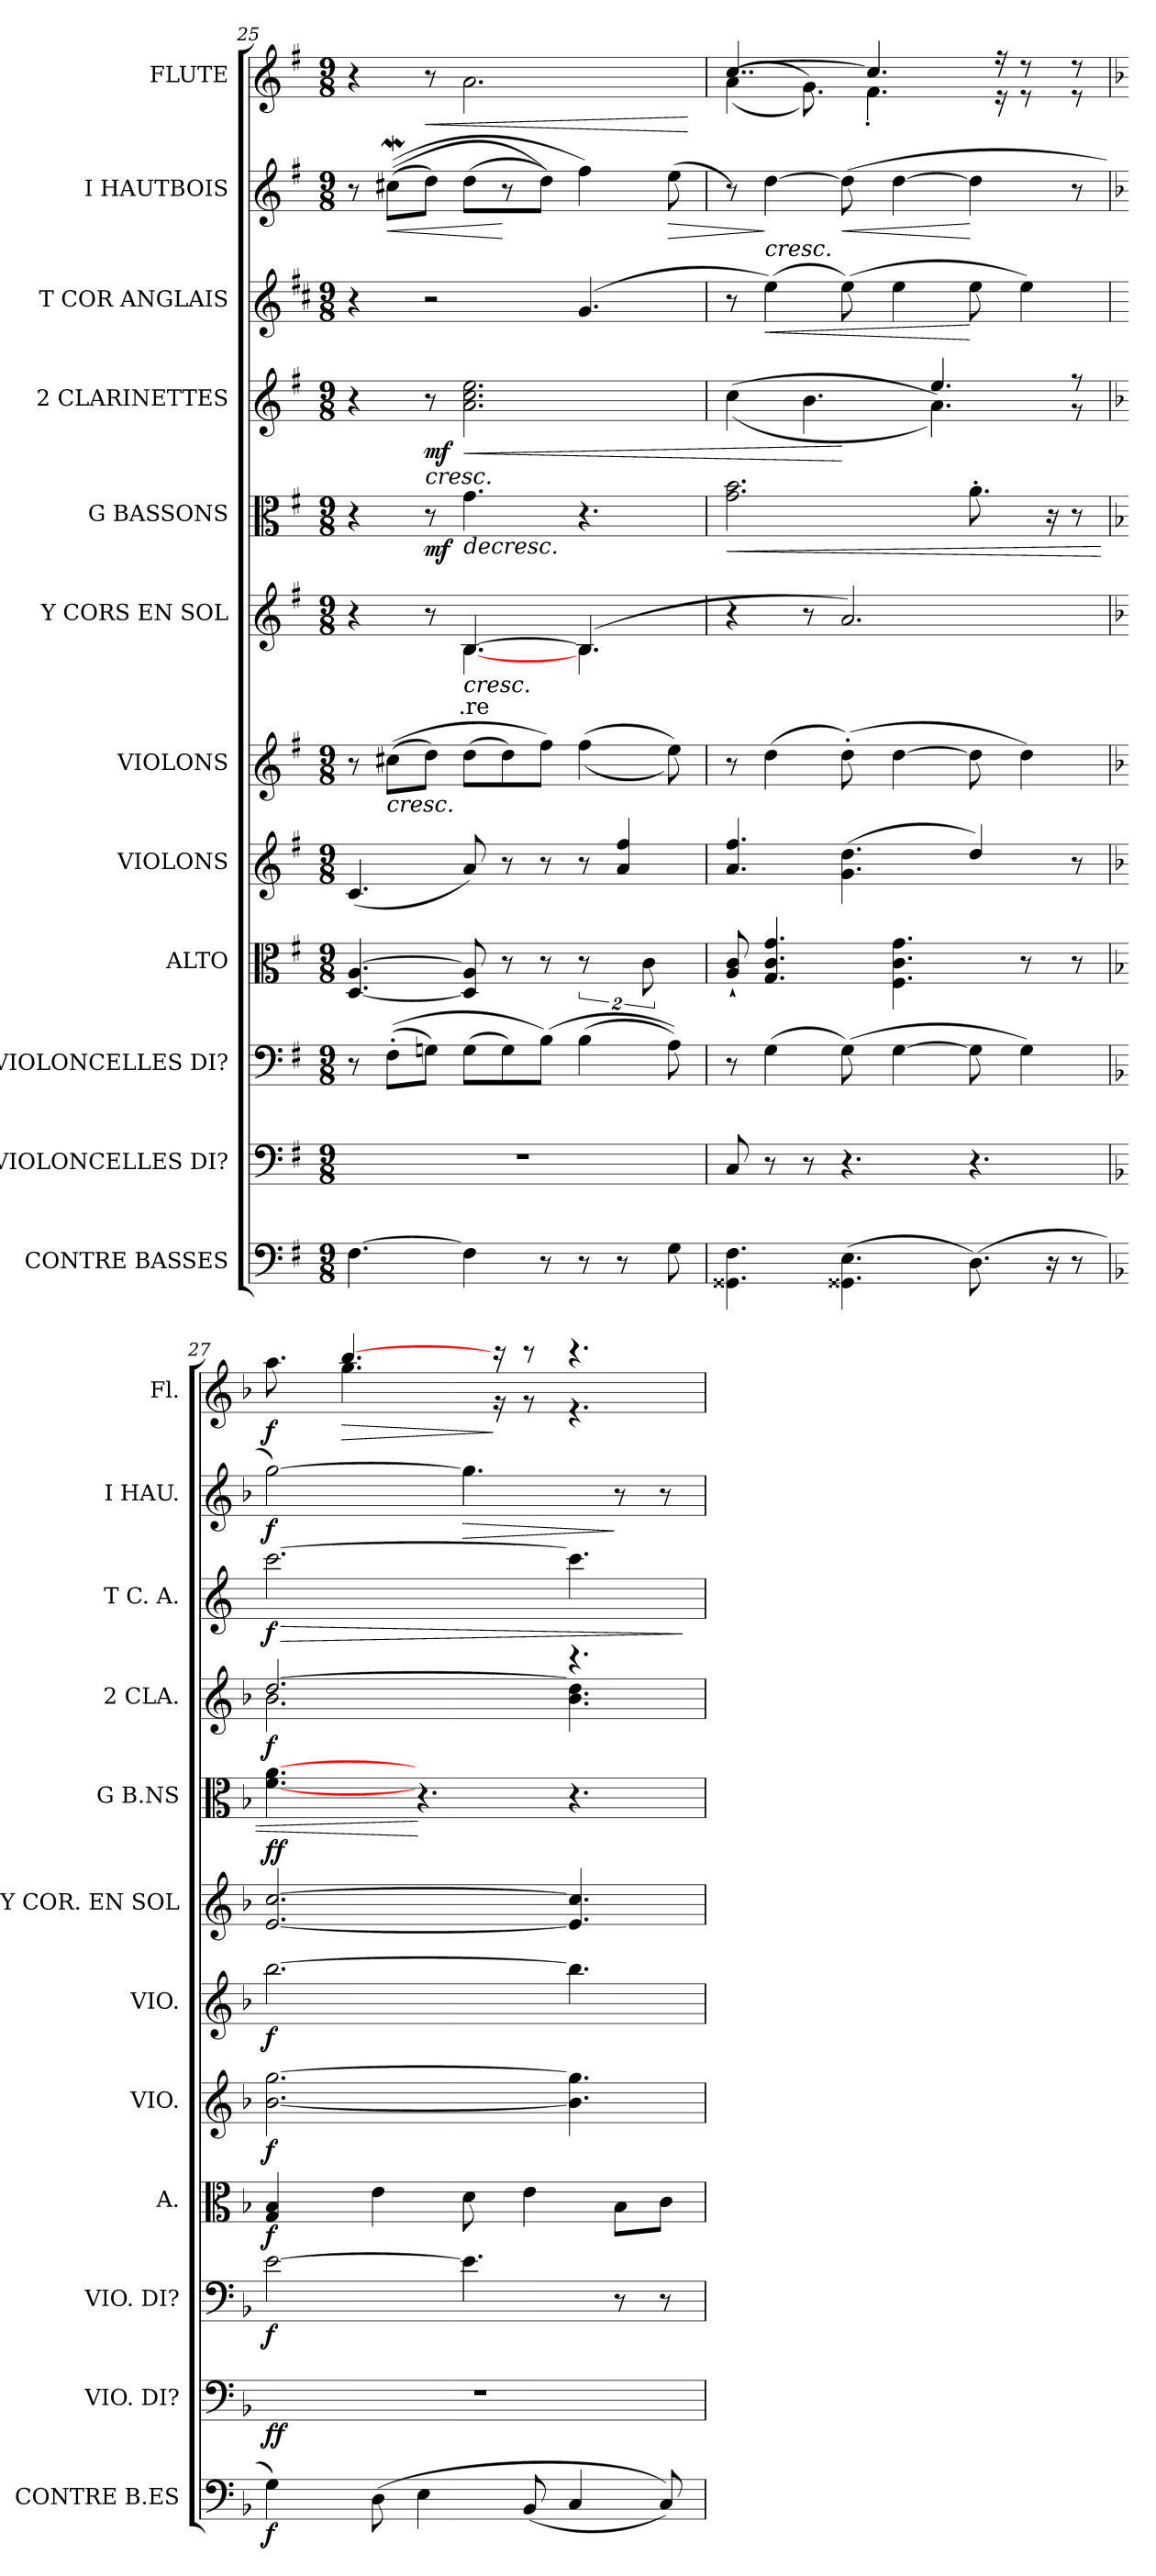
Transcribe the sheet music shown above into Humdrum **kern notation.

**kern	**dynam	**kern	**dynam	**kern	**dynam	**kern	**dynam	**kern	**dynam	**kern	**dynam	**kern	**text	**dynam	**kern	**dynam	**kern	**dynam	**kern	**dynam	**kern	**dynam	**kern	**dynam
*part12	*part12	*part11	*part11	*part10	*part10	*part9	*part9	*part8	*part8	*part7	*part7	*part6	*part6	*part6	*part5	*part5	*part4	*part4	*part3	*part3	*part2	*part2	*part1	*part1
*staff12	*staff12	*staff11	*staff11	*staff10	*staff10	*staff9	*staff9	*staff8	*staff8	*staff7	*staff7	*staff6	*staff6	*staff6	*staff5	*staff5	*staff4	*staff4	*staff3	*staff3	*staff2	*staff2	*staff1	*staff1
*I"CONTRE BASSES	*	*I"VIOLONCELLES DI?	*	*I"VIOLONCELLES DI?	*	*I"ALTO	*	*I"VIOLONS	*	*I"VIOLONS	*	*I"Y CORS EN SOL	*	*	*I"G BASSONS	*	*I"2 CLARINETTES	*	*I"T COR ANGLAIS	*	*I"I HAUTBOIS	*	*I"FLUTE	*
*I'CONTRE B.ES	*	*I'VIO. DI?	*	*I'VIO. DI?	*	*I'A.	*	*I'VIO.	*	*I'VIO.	*	*I'Y COR. EN SOL	*	*	*I'G B.NS	*	*I'2 CLA.	*	*I'T C. A.	*	*I'I HAU.	*	*I'Fl.	*
*clefF4	*	*clefF4	*	*clefF4	*	*clefC3	*	*clefG2	*	*clefG2	*	*clefG2	*	*	*clefC3	*	*clefG2	*	*clefG2	*	*clefG2	*	*clefG2	*
*	*	*	*	*	*	*	*	*	*	*	*	*	*	*	*	*	*	*	*ITrd4c7	*	*	*	*	*
*k[f#]	*	*k[f#]	*	*k[f#]	*	*k[f#]	*	*k[f#]	*	*k[f#]	*	*k[f#]	*	*	*k[f#]	*	*k[f#]	*	*k[f#]	*	*k[f#]	*	*k[f#]	*
*G:	*	*G:	*	*G:	*	*G:	*	*G:	*	*G:	*	*G:	*	*	*G:	*	*G:	*	*G:	*	*G:	*	*G:	*
*M9/8	*	*M9/8	*	*M9/8	*	*M9/8	*	*M9/8	*	*M9/8	*	*M9/8	*	*	*M9/8	*	*M9/8	*	*M9/8	*	*M9/8	*	*M9/8	*
=25	=25	=25	=25	=25	=25	=25	=25	=25	=25	=25	=25	=25	=25	=25	=25	=25	=25	=25	=25	=25	=25	=25	=25	=25
!	!	!LO:N:vis=1	!	!	!	!	!	!	!	!	!	!	!	!	!	!	!	!	!	!	!	!	!	!
*	*	*	*	*	*	*	*	*	*	*	*	*^	*	*	*	*	*	*	*	*	*	*	*	*
[>4.F#i\	.	8%9r	.	8r	.	[<4.Di/ [>4.Ai	.	(4.ci/	.	8r	.	4r	4.ryy	.	.	4r	.	4r	.	4r	.	8r	.	4r	.
!	!	!	!	!	!	!	!	!	!	!	!LO:HP:b	!	!	!	!	!	!	!	!	!	!	!	!LO:HP:b	!	!
.	.	.	.	((8F#'i\L	.	.	.	.	.	((8cc#Xi\L	<	.	.	.	.	.	.	.	.	.	.	(((8cc#XWi\L	<	.	.
!	!	!	!	!	!	!	!	!	!	!	!	!	!	!	!	!	!	!	!LO:HP:b	!	!	!	!	!	!
!	!	!	!	!	!	!	!	!	!	!	!	!	!	!	!	!	!	!	!LO:HP:n=1:b	!	!	!	!	!	!LO:HP:b
!	!	!	!	!	!	!	!	!	!	!	!	!	!	!	!	!	!	!	!	!	!	!	!	!	!LO:HP:n=1:b
.	.	.	.	8Gni\J)	.	.	.	.	.	8ddi\J)	.	8r	.	.	.	8r	mf	8r	< > mf	2r	.	8ddi\J)	.	8r	< >
!	!	!	!	!	!	!	!	!	!	!	!	!	!	!LO:LY:b:color=#000000	!LO:HP:b	!	!	!	!	!	!	!	!	!	!
!	!	!	!	!	!	!	!	!	!	!	!	!	!	!	!LO:HP:n=1:b	!	!LO:HP:b	!	!LO:HP:b	!	!	!	!	!	!
4F#i\]	.	.	.	(8Gi\L	.	8Di/] 8Ai]	.	8ai/)	.	(8ddi\L	.	[>4.Bi/	[<4.Bi\	.re	< >	4.gi\	>	2.ai\ 2.cci 2.eei	<	.	.	(8ddi\L	.	2.ai\	.
.	.	.	.	8Gi\)	.	8r	.	8r	.	8ddi\)	.	.	.	.	.	.	.	.	.	.	.	8r	[	.	.
8r	.	.	.	(8Bi\J)	.	8r	.	8r	.	8ff#i\J)	.	.	.	.	.	.	.	.	.	.	.	8ddi\J))	.	.	.
8r	.	.	.	(4Bi\	.	16%3r	.	8r	.	((4ff#i\	.	(4.Bi/]	4.Bi\	.	.	4.r	.	.	.	(4.ci/	.	4ff#i\)	.	.	.
8r	.	.	.	.	.	.	.	4ai/ 4ff#i	.	.	.	.	.	.	.	.	.	.	.	.	.	.	.	.	.
.	.	.	.	.	.	16%3ci\	.	.	.	.	.	.	.	.	.	.	.	.	.	.	.	.	.	.	.
!	!	!	!	!	!	!	!	!	!	!	!	!	!	!	!	!	!	!	!	!	!	!	!LO:HP:b	!	!
8Gi\	.	.	.	8Ai\))	.	.	.	.	.	8eei\))	.	.	.	.	.	.	.	.	.	.	.	(8eei\	>	.	.
*	*	*	*	*	*	*	*	*	*	*	*	*v	*v	*	*	*	*	*	*	*	*	*	*	*	*
.	.	.	.	.	.	.	.	.	.	.	.	.	.	]	.	.	.	.	.	.	.	.	.	[
=26	=26	=26	=26	=26	=26	=26	=26	=26	=26	=26	=26	=26	=26	=26	=26	=26	=26	=26	=26	=26	=26	=26	=26	=26
!	!	!	!	!	!	!	!	!	!	!	!	!	!	!	!	!LO:HP:b	!	!	!	!	!	!	!	!
*	*	*	*	*	*	*	*	*	*	*	*	*	*	*	*	*	*^	*	*	*	*	*	*^	*
4.GG##Xi\ 4.F#i	.	8Ci/	.	8r	.	8Ai/` 8ci`	.	4.ai/ 4.ff#i	.	8r	.	4r	.	.	2.gi\ 2.bi	<	4.ryy	((4cci\	.	8r	.	8r)	.	[>4..cci/	((4ai\	.
!	!	!	!	!	!	!	!	!	!	!	!	!	!	!	!	!	!	!	!	!	!LO:HP:b	!	!	!	!	!
!	!	!	!	!	!	!	!	!	!	!	!	!	!	!	!	!	!	!	!	!	!LO:HP:n=1:b	!	!LO:HP:n=1:b	!	!	!
.	.	8r	.	(4Gi\	.	4.Gi/ 4.ci 4.gi	.	.	.	(4ddi\	.	.	.	.	.	.	.	.	.	(4ai\)	< >	[>4ddi\	] <	.	.	.
.	.	8r	.	.	.	.	.	.	.	.	.	8r	.	.	.	.	.	4.bi\	.	.	.	.	.	.	8.gi\))	.
!	!	!	!	!	!	!	!	!	!	!	!	!	!	!	!	!	!	!	!	!	!	!	!LO:HP:b	!	!	!
(4.GG##Xi\ 4.Ei	.	4.r	.	(8Gi\)	.	.	.	(4.gi\ 4.ddi	.	(8dd'i\)	.	2.ai/)	.	.	.	.	8ryy	.	[	(8ai\)	.	(8ddi\]	<	.	.	.
.	.	.	.	.	.	.	.	.	.	.	.	.	.	.	.	.	.	.	.	.	.	.	.	4.cci/]	4.f#'i\	]
.	.	.	.	[>4Gi\	.	4.F#i\ 4.ci 4.gi	.	.	.	[>4ddi\	.	.	.	.	.	.	8ryy	.	]	4ai\	]	[>4ddi\	.	.	.	.
.	.	.	.	.	.	.	.	.	.	.	.	.	.	.	.	.	4.eei/	4.ai\))	.	.	.	.	.	.	.	.
(8.Di\)	.	4.r	.	8Gi\]	.	.	.	4ddi/)	.	8ddi\]	.	.	.	.	8.a'i\	]	.	.	.	8ai\	[	4ddi\]	[	.	.	.
.	.	.	.	.	.	.	.	.	.	.	.	.	.	.	.	.	.	.	.	.	.	.	.	16r	16r	.
.	.	.	.	4Gi\)	.	8r	.	.	.	4ddi\)	.	.	.	.	.	.	.	.	.	4ai\)	.	.	.	8r	8r	.
16r	.	.	.	.	.	.	.	.	.	.	.	.	.	.	16r	.	.	.	.	.	.	.	.	.	.	.
8r	.	.	.	.	.	8r	.	8r	.	.	.	.	.	.	8r	.	8r	8r	.	.	.	8r	[	8r	8r	.
!!LO:LB:g=z	!!
=27	=27	=27	=27	=27	=27	=27	=27	=27	=27	=27	=27	=27	=27	=27	=27	=27	=27	=27	=27	=27	=27	=27	=27	=27	=27	=27
*k[b-]	*	*k[b-]	*	*k[b-]	*	*k[b-]	*	*k[b-]	*	*k[b-]	*	*k[b-]	*	*	*k[b-]	*	*k[b-]	*	*	*k[b-]	*	*k[b-]	*	*k[b-]	*	*
*F:	*	*F:	*	*F:	*	*F:	*	*F:	*	*F:	*	*F:	*	*	*F:	*	*F:	*	*	*F:	*	*F:	*	*F:	*	*
!	!	!LO:N:vis=1	!	!	!	!	!	!	!	!	!	!	!	!	!	!	!	!	!	!	!LO:HP:b	!	!	!	!	!
4Gi\)	f	8%9r	ff	[>2ei\	f	4Gi/ 4B-i	f	[<2.b-i\ [>2.ggi	f	[>2.bb-i\	f	[<2.ei/ [>2.cci	.	f f	[<4.fi\ [>4.ai	.	[>2.ddi/	2.b-i\	f	[>2.ffi\	> f	[>2ggi\)	f	8ryy	8.aai\	f
.	.	.	.	.	.	.	.	.	.	.	.	.	.	.	.	.	.	.	.	.	.	.	.	16ryy	.	.
!	!	!	!	!	!	!	!	!	!	!	!	!	!	!	!	!	!	!	!	!	!	!	!	!	!	!LO:HP:b
.	.	.	.	.	.	.	.	.	.	.	.	.	.	.	.	.	.	.	.	.	.	.	.	[>4.bb-i/	4.ggi\	>
(8Di\	.	.	.	.	.	4ei\	.	.	.	.	.	.	.	.	.	.	.	.	.	.	.	.	.	.	.	.
4Ei\	.	.	.	.	.	.	.	.	.	.	.	.	.	.	4.r	[	.	.	.	.	.	.	.	.	.	.
!	!	!	!	!	!	!	!	!	!	!	!	!	!	!	!	!	!	!	!	!	!	!	!LO:HP:b	!	!	!
.	.	.	.	4.ei\]	.	8di\	.	.	.	.	.	.	.	.	.	.	.	.	.	.	.	4.ggi\]	>	.	.	.
.	.	.	.	.	.	.	.	.	.	.	.	.	.	.	.	.	.	.	.	.	.	.	.	16r	16r	]
(8BB-i/	.	.	.	.	.	4ei\	.	.	.	.	.	.	.	.	.	.	.	.	.	.	.	.	.	8r	8r	.
4Ci/	.	.	.	.	.	.	.	4.b-i\] 4.ggi]	.	4.bb-i\]	[	4.ei/] 4.cci]	.	[	4.r	.	4.r	4.b-i\ 4.ddi]	[	4.ffi\]	.	.	.	4.r	4.r	.
.	.	.	.	8r	.	8B-i\L	.	.	.	.	.	.	.	.	.	.	.	.	.	.	.	8r	]	.	.	.
8Ci/))	.	.	.	8r	.	8ci\J	.	.	.	.	.	.	.	.	.	.	.	.	.	.	.	8r	.	.	.	.
*	*	*	*	*	*	*	*	*	*	*	*	*	*	*	*	*	*v	*v	*	*	*	*	*	*v	*v	*
.	.	.	.	.	.	.	.	.	.	.	.	.	.	.	.	.	.	.	.	]	.	.	.	.
=	=	=	=	=	=	=	=	=	=	=	=	=	=	=	=	=	=	=	=	=	=	=	=	=
*-	*-	*-	*-	*-	*-	*-	*-	*-	*-	*-	*-	*-	*-	*-	*-	*-	*-	*-	*-	*-	*-	*-	*-	*-
